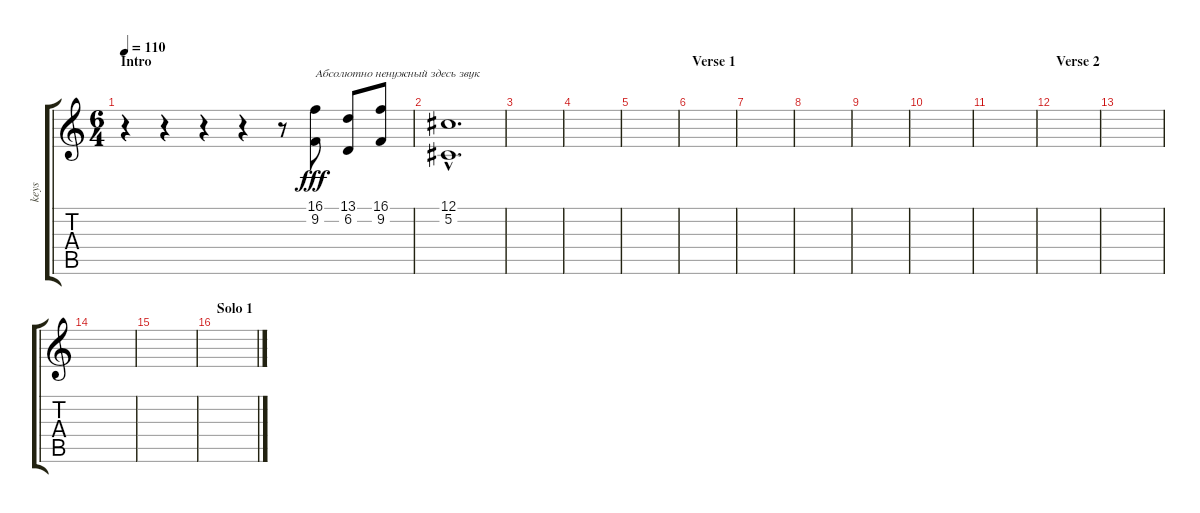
\track ("keys" "keys") {instrument orchestrahit}
\staff {score tabs}
\tuning (Db4 Ab3 E3 B2 Gb2 Db2) {hide}
\ts (6 4)
\section ("" "Intro")
\tempo 110
\clef g2
\ks c
r.4{dy fff instrument orchestrahit} r.4 r.4 r.4 r.8 (16.1 9.2).8{txt "Абсолютно ненужный здесь звук"} (13.1 6.2).8 (16.1 9.2).8 |
(12.1{hac} 5.2{hac}).1{d} |
|
|
|
\section ("" "Verse 1")
|
|
|
|
|
|
\section ("" "Verse 2")
|
|
|
|
\section ("" "Solo 1")
